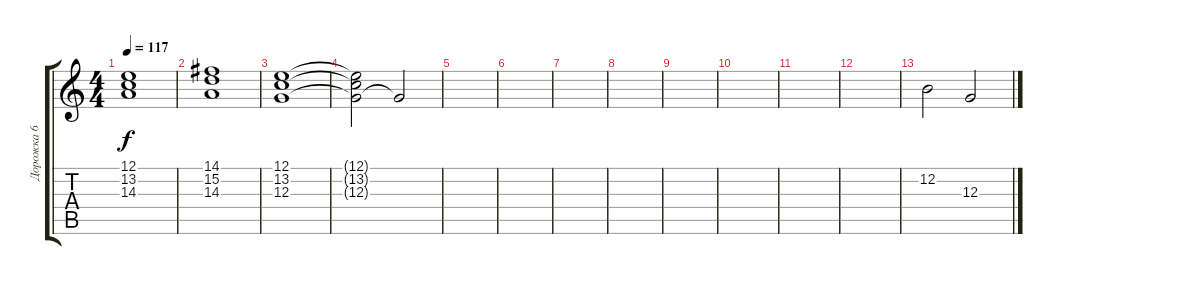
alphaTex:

\track ("Дорожка 6" "Дорожка 6") {instrument stringensemble1}
\staff {score tabs}
\tuning (E4 B3 G3 D3 A2 E2) {hide}
\ts (4 4)
\tempo 117
\clef g2
\ks c
(12.1 13.2 14.3).1{dy f} |
(14.1 15.2 14.3).1 |
(12.1 13.2 12.3).1 |
(12.1{t} 13.2{t} 12.3{t}).2 12.3{t}.2 |
|
|
|
|
|
|
|
|
12.2.2 12.3.2
